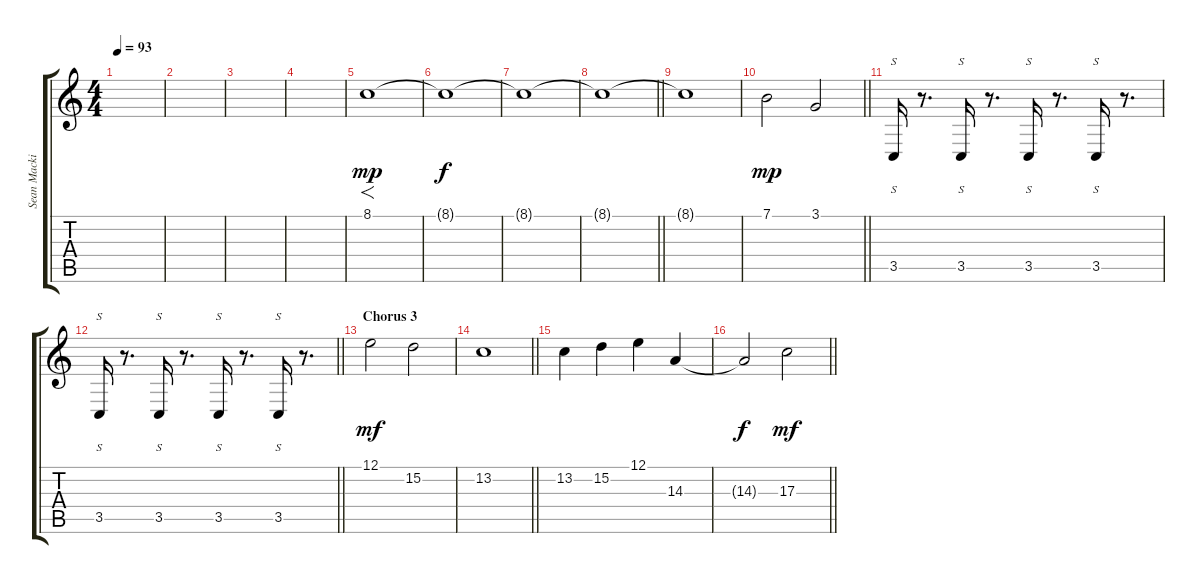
\track ("Sean Mackin" "Sean Macki") {instrument viola}
\staff {score tabs}
\tuning (E4 B3 G3 D3 A2 E2) {hide}
\ts (4 4)
\tempo 93
\clef g2
\ks c
|
|
|
|
8.1.1{f dy mp} |
8.1{t}.1{dy f} |
8.1{t}.1 |
\barLineRight lightlight
8.1{t}.1 |
8.1{t}.1 |
\barLineRight lightlight
7.1.2{dy mp} 3.1.2 |
3.5.16{s} r.8{d} 3.5.16{s} r.8{d} 3.5.16{s} r.8{d} 3.5.16{s} r.8{d} |
\barLineRight lightlight
3.5.16{s} r.8{d} 3.5.16{s} r.8{d} 3.5.16{s} r.8{d} 3.5.16{s} r.8{d} |
\section ("" "Chorus 3")
12.1.2{dy mf} 15.2.2 |
\barLineRight lightlight
13.2.1 |
13.2.4 15.2.4 12.1.4 14.3.4 |
\barLineRight lightlight
14.3{t}.2{dy f} 17.3.2{dy mf}
